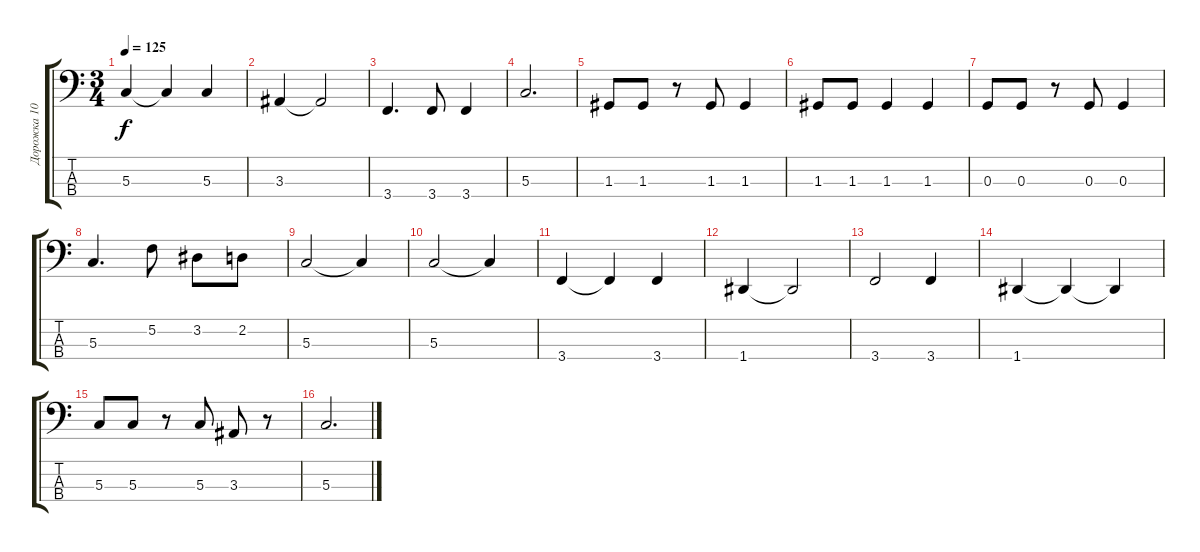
\track ("Дорожка 10" "Дорожка 10") {instrument electricbassfinger}
\staff {score tabs}
\tuning (F2 C2 G1 D1) {hide}
\ts (3 4)
\tempo 125
\clef f4
\ks c
5.3.4{dy f} 5.3{t}.4 5.3.4 |
3.3.4 3.3{t}.2 |
3.4.4{d} 3.4.8 3.4.4 |
5.3.2{d} |
1.3.8 1.3.8 r.8 1.3.8 1.3.4 |
1.3.8 1.3.8 1.3.4 1.3.4 |
0.3.8 0.3.8 r.8 0.3.8 0.3.4 |
5.3.4{d} 5.2.8 3.2.8 2.2.8 |
5.3.2 5.3{t}.4 |
5.3.2 5.3{t}.4 |
3.4.4 3.4{t}.4 3.4.4 |
1.4.4 1.4{t}.2 |
3.4.2 3.4.4 |
1.4.4 1.4{t}.4 1.4{t}.4 |
5.3.8 5.3.8 r.8 5.3.8 3.3.8 r.8 |
5.3.2{d}
